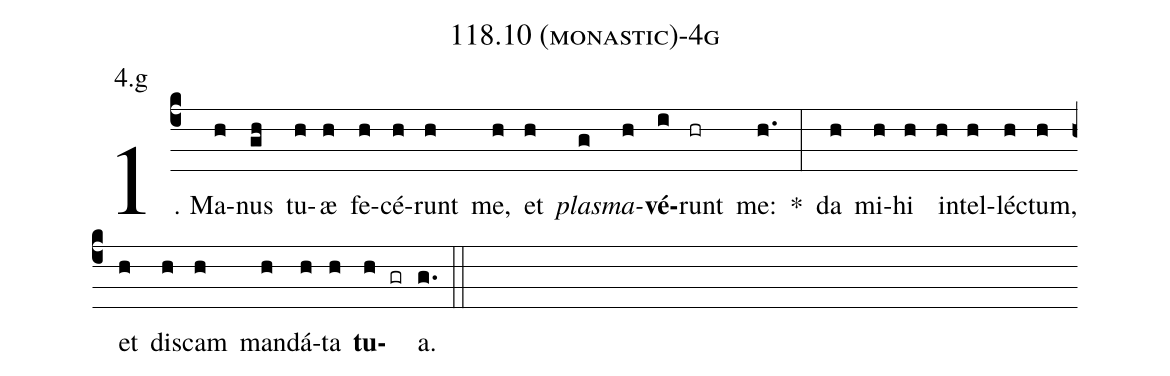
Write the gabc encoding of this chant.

name: 118.10 (monastic)-4g;
annotation: 4.g;
%%
(c4)1. Ma(h)nus(gh) tu(h)æ(h) fe(h)cé(h)runt(h) me,(h) et(h) <i>plas</i>(g)<i>ma</i>(h)<b>vé</b>(i)runt(hr) me:(h.) *(:) da(h) mi(h)hi(h) in(h)tel(h)léc(h)tum,(h) et(h) dis(h)cam(h) man(h)dá(h)ta(h) <b>tu</b>(h gr)a.(g.) (::)
